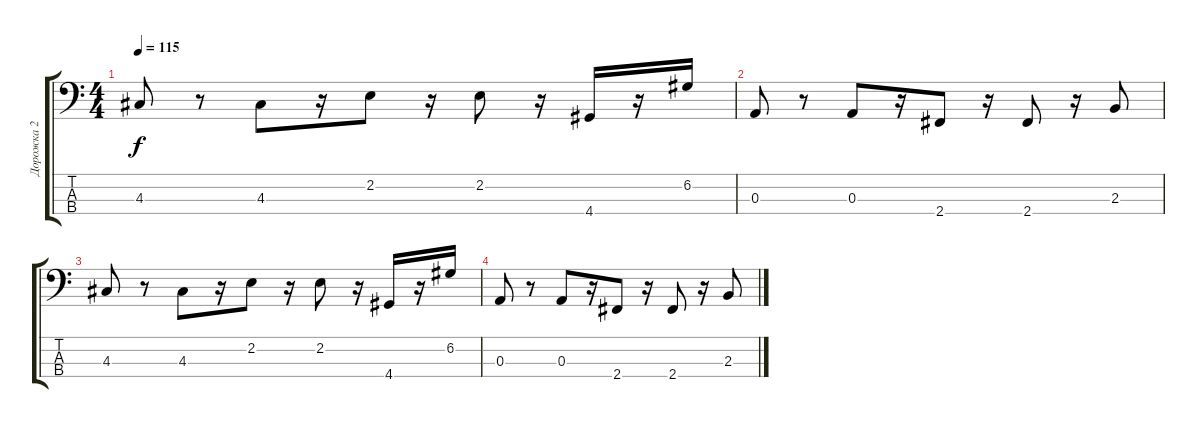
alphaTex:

\track ("Дорожка 2" "Дорожка 2") {instrument acousticbass}
\staff {score tabs}
\tuning (G2 D2 A1 E1) {hide}
\ts (4 4)
\tempo 115
\clef f4
\ks c
4.3.8{dy f} r.8 4.3.8 r.16 2.2.8 r.16 2.2.8 r.16 4.4.16 r.16 6.2.16 |
0.3.8 r.8 0.3.8 r.16 2.4.8 r.16 2.4.8 r.16 2.3.8 |
4.3.8 r.8 4.3.8 r.16 2.2.8 r.16 2.2.8 r.16 4.4.16 r.16 6.2.16 |
0.3.8 r.8 0.3.8 r.16 2.4.8 r.16 2.4.8 r.16 2.3.8
